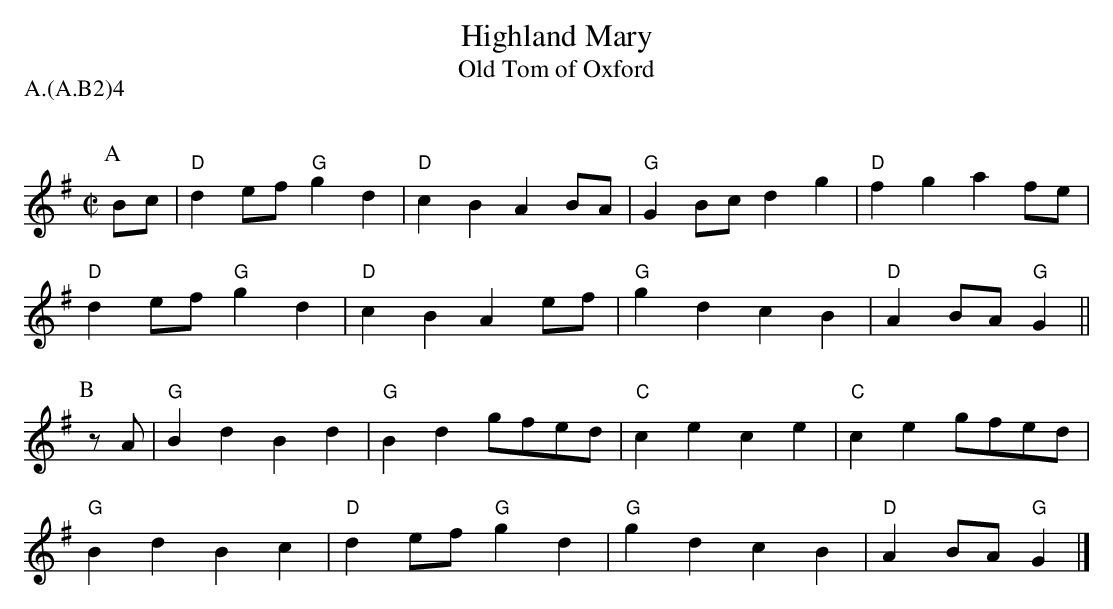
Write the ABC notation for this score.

X:1
T: Highland Mary
T: Old Tom of Oxford
P: A.(A.B2)4
Q: 140
M: C|
L: 1/4
K: Gmaj
P: A
B/c/ | "D" d e/f/ "G" g d | "D" c B A B/A/ | "G" G B/c/ d g | "D" f g a f/e/ |
       "D" d e/f/ "G" g d | "D" c B A e/f/ | "G" g d c B | "D" A B/A/ "G" G ||
P: B
z/A/ | "G" B d B d | "G" B d g/f/e/d/ | "C" c e c e | "C" c e g/f/e/d/ |
       "G" B d B c | "D" d e/f/ "G" g d | "G" g d c B | "D" A B/A/ "G" G |]
